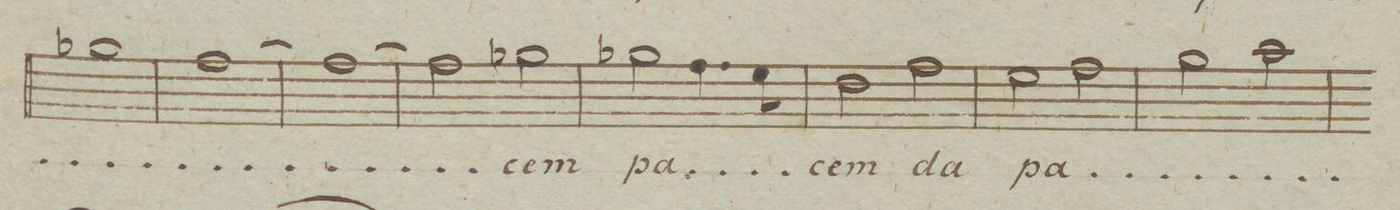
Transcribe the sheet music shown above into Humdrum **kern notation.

**kern	**text	**dynam
*I"Alto	*	*
*clefC3	*	*
*k[b-e-]	*	*
*met(c|)	*	*
*M2/2	*	*
1a-X	.	.
=44	=44	=44
[1g	.	.
=45	=45	=45
1g_	.	.
=46	=46	=46
2g\]	.	.
2a-X\	-cem	.
=47	=47	=47
2a-X\	pa-	.
4.g\	.	.
8f\	.	.
=48	=48	=48
2e-\	-cem	.
2g\	da	.
=49	=49	=49
2f\	pa-	.
2g\	.	.
=50	=50	=50
2a\	.	.
2b-\	.	.
=51	=51	=51
*-	*-	*-
